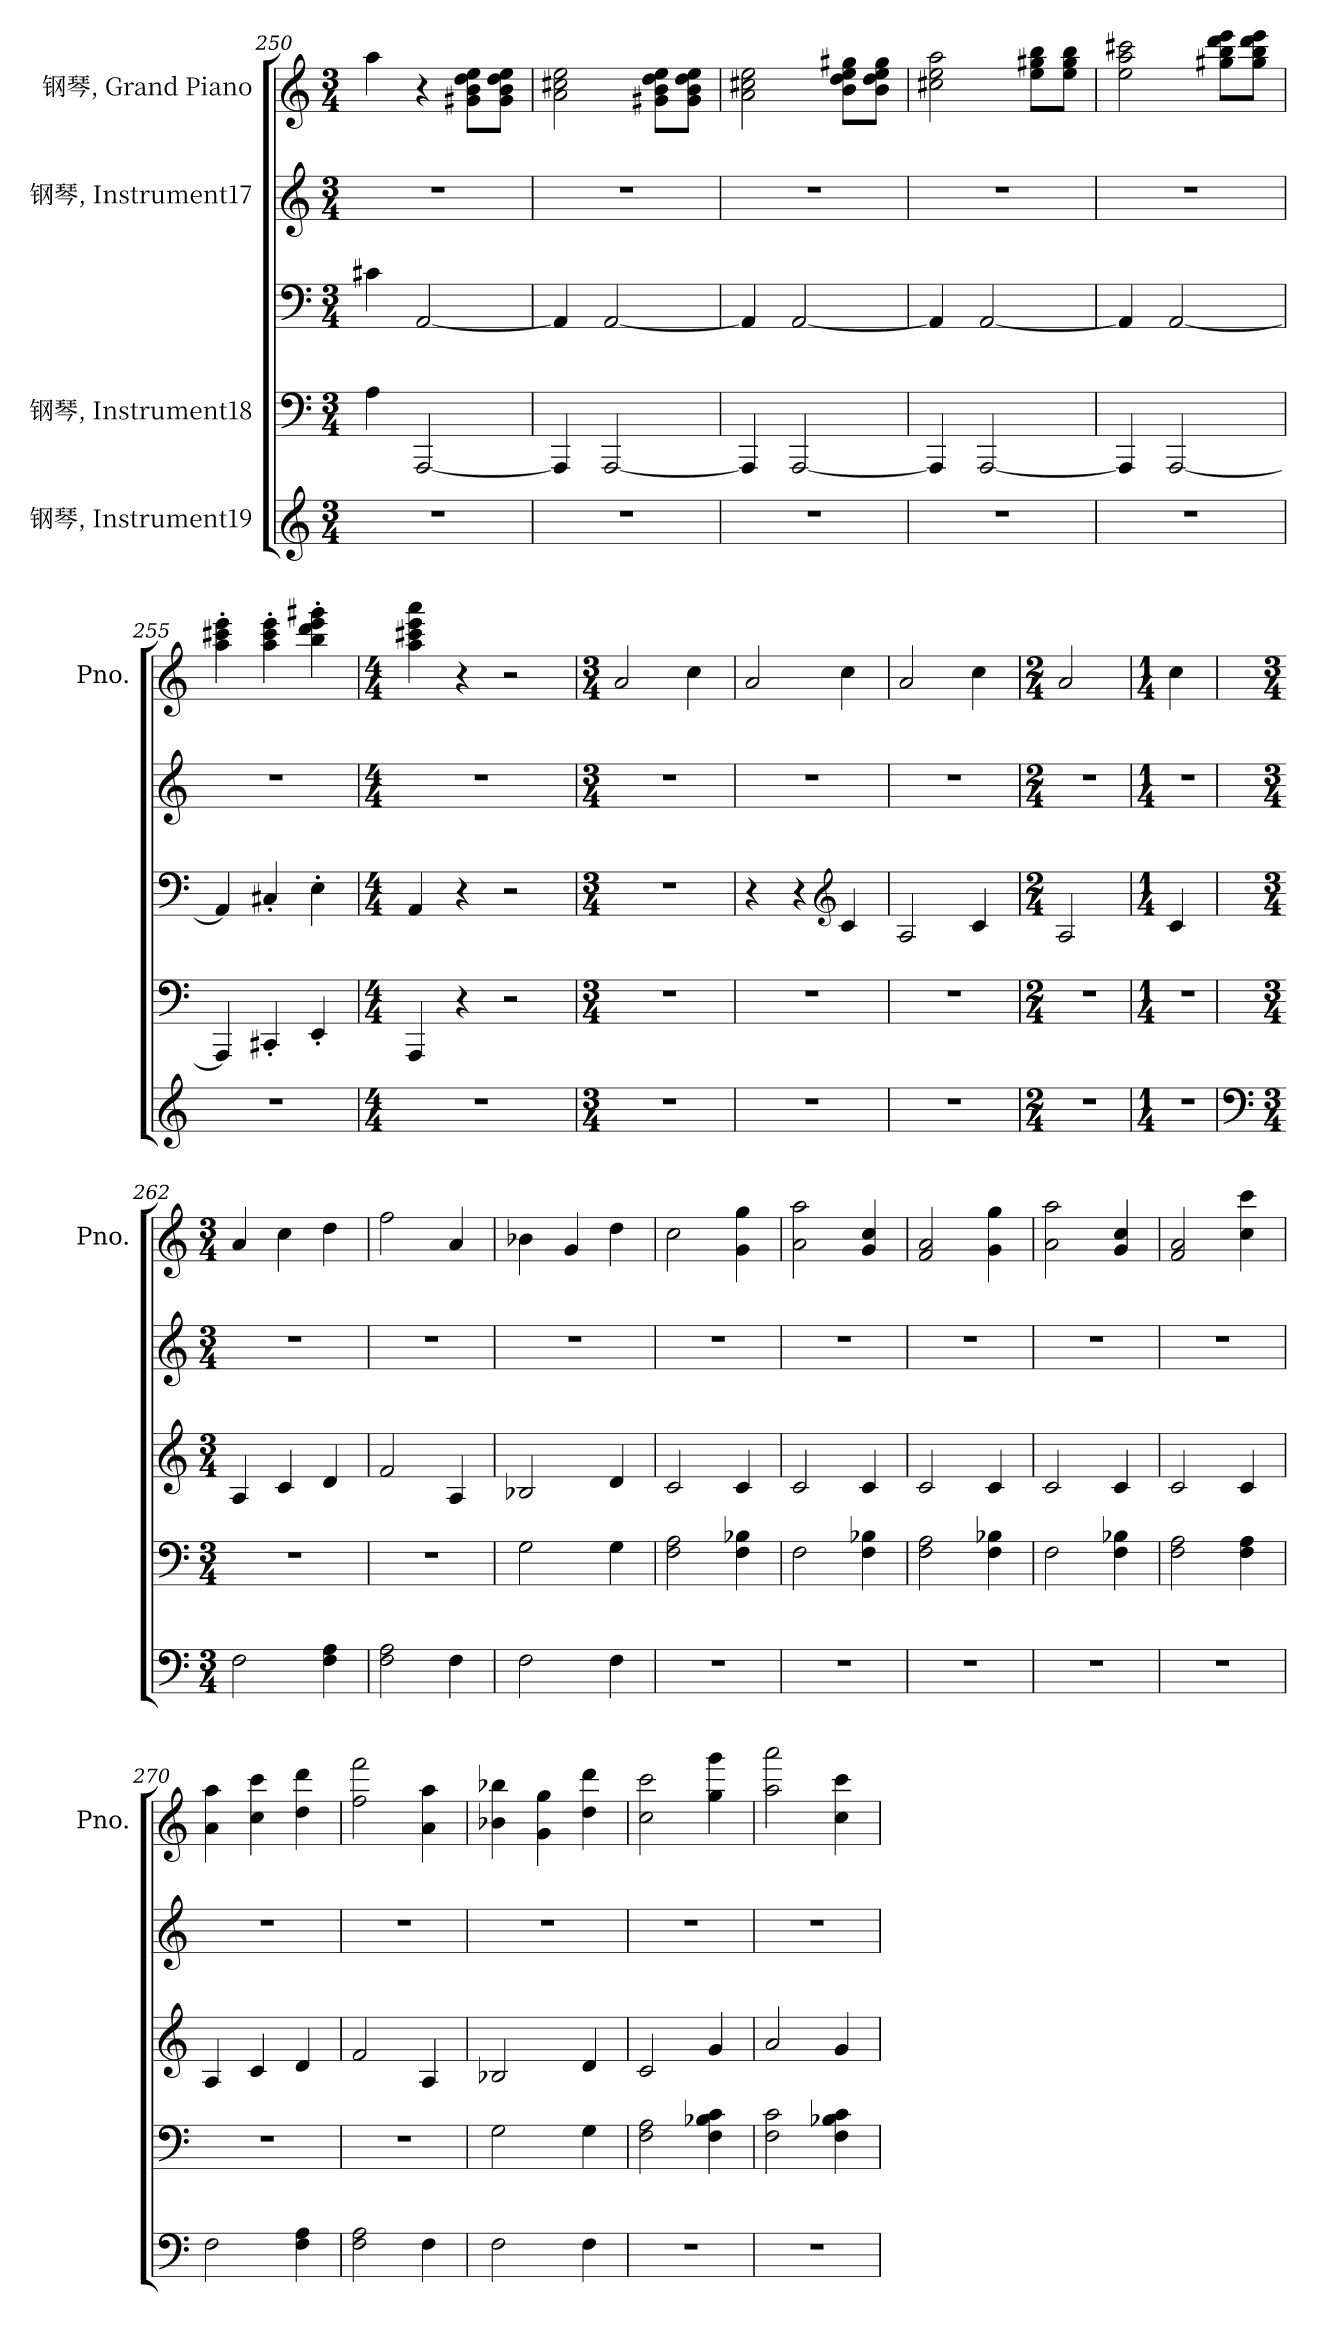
**kern	**kern	**kern	**kern	**kern
*part4	*part3	*part3	*part2	*part1
*staff5	*staff4	*staff3	*staff2	*staff1
*I"钢琴, Instrument19	*I"钢琴, Instrument18	*	*I"钢琴, Instrument17	*I"钢琴, Grand Piano
*	*	*	*	*I'Pno.
*clefG2	*clefF4	*clefF4	*clefG2	*clefG2
*k[]	*k[]	*k[]	*k[]	*k[]
*M3/4	*M3/4	*M3/4	*M3/4	*M3/4
=250	=250	=250	=250	=250
2.r	4A\	4c#X\	2.r	4aa\
.	[2AAA/	[2AA/	.	4r
.	.	.	.	8g#X\ 8b\ 8dd\ 8ee\L
.	.	.	.	8g#\ 8b\ 8dd\ 8ee\J
=251	=251	=251	=251	=251
2.r	4AAA/]	4AA/]	2.r	2a\ 2cc#X\ 2ee\
.	[2AAA/	[2AA/	.	.
.	.	.	.	8g#X\ 8b\ 8dd\ 8ee\L
.	.	.	.	8g#\ 8b\ 8dd\ 8ee\J
=252	=252	=252	=252	=252
2.r	4AAA/]	4AA/]	2.r	2a\ 2cc#X\ 2ee\
.	[2AAA/	[2AA/	.	.
.	.	.	.	8b\ 8dd\ 8ee\ 8gg#X\L
.	.	.	.	8b\ 8dd\ 8ee\ 8gg#\J
!!LO:LB:g=z
=253	=253	=253	=253	=253
2.r	4AAA/]	4AA/]	2.r	2cc#X\ 2ee\ 2aa\
.	[2AAA/	[2AA/	.	.
.	.	.	.	8ee\ 8gg#X\ 8bb\L
.	.	.	.	8ee\ 8gg#\ 8bb\J
=254	=254	=254	=254	=254
2.r	4AAA/]	4AA/]	2.r	2ee\ 2aa\ 2ccc#X\
.	[2AAA/	[2AA/	.	.
.	.	.	.	8gg#X\ 8bb\ 8ddd\ 8eee\L
.	.	.	.	8gg#\ 8bb\ 8ddd\ 8eee\J
=255	=255	=255	=255	=255
2.r	4AAA/]	4AA/]	2.r	4aa\' 4ccc#X\' 4eee\'
.	4CC#X'/	4C#X'/	.	4aa\' 4ccc#\' 4eee\'
.	4EE'/	4E'\	.	4bb\' 4ddd\' 4eee\' 4ggg#X\'
=256	=256	=256	=256	=256
*M4/4	*M4/4	*M4/4	*M4/4	*M4/4
1r	4AAA/	4AA/	1r	4aa\ 4ccc#X\ 4eee\ 4aaa\
.	4r	4r	.	4r
.	2r	2r	.	2r
=257	=257	=257	=257	=257
*M3/4	*M3/4	*M3/4	*M3/4	*M3/4
*	*	*	*	*MM153
2.r	2.r	2.r	2.r	2a/
.	.	.	.	4cc\
=258	=258	=258	=258	=258
2.r	2.r	4r	2.r	2a/
.	.	4r	.	.
*	*	*clefG2	*	*
.	.	4c/	.	4cc\
=259	=259	=259	=259	=259
2.r	2.r	2A/	2.r	2a/
.	.	4c/	.	4cc\
!!LO:PB:g=z
=260	=260	=260	=260	=260
*M2/4	*M2/4	*M2/4	*M2/4	*M2/4
2r	2r	2A/	2r	2a/
=261	=261	=261	=261	=261
*M1/4	*M1/4	*M1/4	*M1/4	*M1/4
4r	4r	4c/	4r	4cc\
=262	=262	=262	=262	=262
*clefF4	*	*	*	*
*M3/4	*M3/4	*M3/4	*M3/4	*M3/4
2F\	2.r	4A/	2.r	4a/
.	.	4c/	.	4cc\
4F\ 4A\	.	4d/	.	4dd\
=263	=263	=263	=263	=263
2F\ 2A\	2.r	2f/	2.r	2ff\
4F\	.	4A/	.	4a/
=264	=264	=264	=264	=264
2F\	2G\	2B-X/	2.r	4b-X\
.	.	.	.	4g/
4F\	4G\	4d/	.	4dd\
=265	=265	=265	=265	=265
2.r	2F\ 2A\	2c/	2.r	2cc\
.	4F\ 4B-X\	4c/	.	4g\ 4gg\
=266	=266	=266	=266	=266
2.r	2F\	2c/	2.r	2a\ 2aa\
.	4F\ 4B-X\	4c/	.	4g/ 4cc/
=267	=267	=267	=267	=267
2.r	2F\ 2A\	2c/	2.r	2f/ 2a/
.	4F\ 4B-X\	4c/	.	4g\ 4gg\
=268	=268	=268	=268	=268
2.r	2F\	2c/	2.r	2a\ 2aa\
.	4F\ 4B-X\	4c/	.	4g/ 4cc/
=269	=269	=269	=269	=269
2.r	2F\ 2A\	2c/	2.r	2f/ 2a/
.	4F\ 4A\	4c/	.	4cc\ 4ccc\
!!LO:LB:g=z
=270	=270	=270	=270	=270
2F\	2.r	4A/	2.r	4a\ 4aa\
.	.	4c/	.	4cc\ 4ccc\
4F\ 4A\	.	4d/	.	4dd\ 4ddd\
=271	=271	=271	=271	=271
2F\ 2A\	2.r	2f/	2.r	2ff\ 2fff\
4F\	.	4A/	.	4a\ 4aa\
=272	=272	=272	=272	=272
2F\	2G\	2B-X/	2.r	4b-X\ 4bb-X\
.	.	.	.	4g\ 4gg\
4F\	4G\	4d/	.	4dd\ 4ddd\
=273	=273	=273	=273	=273
2.r	2F\ 2A\	2c/	2.r	2cc\ 2ccc\
.	4F\ 4B-X\ 4c\	4g/	.	4gg\ 4ggg\
=274	=274	=274	=274	=274
2.r	2F\ 2c\	2a/	2.r	2aa\ 2aaa\
.	4F\ 4B-X\ 4c\	4g/	.	4cc\ 4ccc\
=	=	=	=	=
*-	*-	*-	*-	*-
